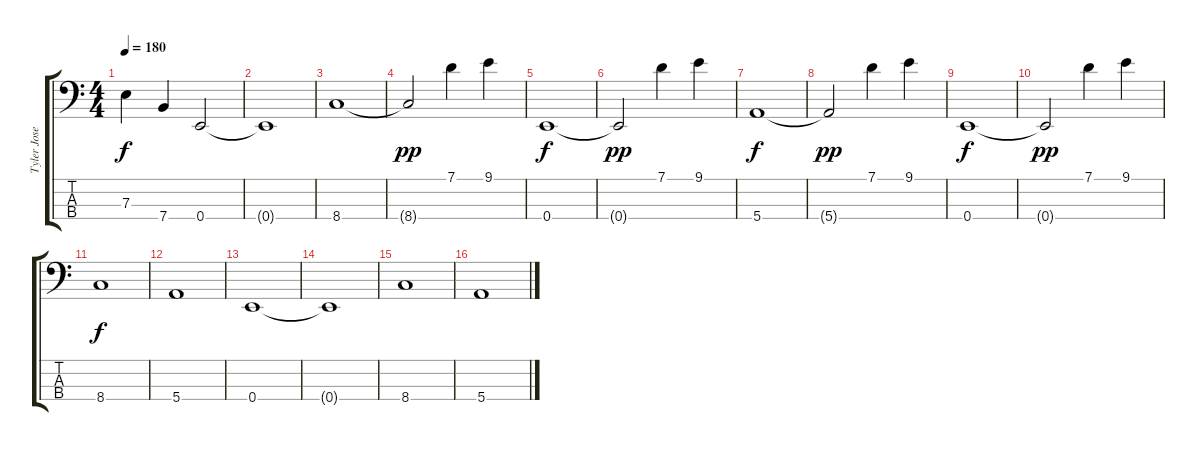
\track ("Tyler Joseph Bass" "Tyler Jose") {instrument electricbassfinger}
\staff {score tabs}
\tuning (G2 D2 A1 E1) {hide}
\ts (4 4)
\tempo 180
\clef f4
\ks c
7.3.4{dy f} 7.4.4 0.4.2 |
0.4{t}.1 |
8.4.1 |
8.4{t}.2{dy pp} 7.1.4 9.1.4 |
0.4.1{dy f} |
0.4{t}.2{dy pp} 7.1.4 9.1.4 |
5.4.1{dy f} |
5.4{t}.2{dy pp} 7.1.4 9.1.4 |
0.4.1{dy f} |
0.4{t}.2{dy pp} 7.1.4 9.1.4 |
8.4.1{dy f} |
5.4.1 |
0.4.1 |
0.4{t}.1 |
8.4.1 |
5.4.1
